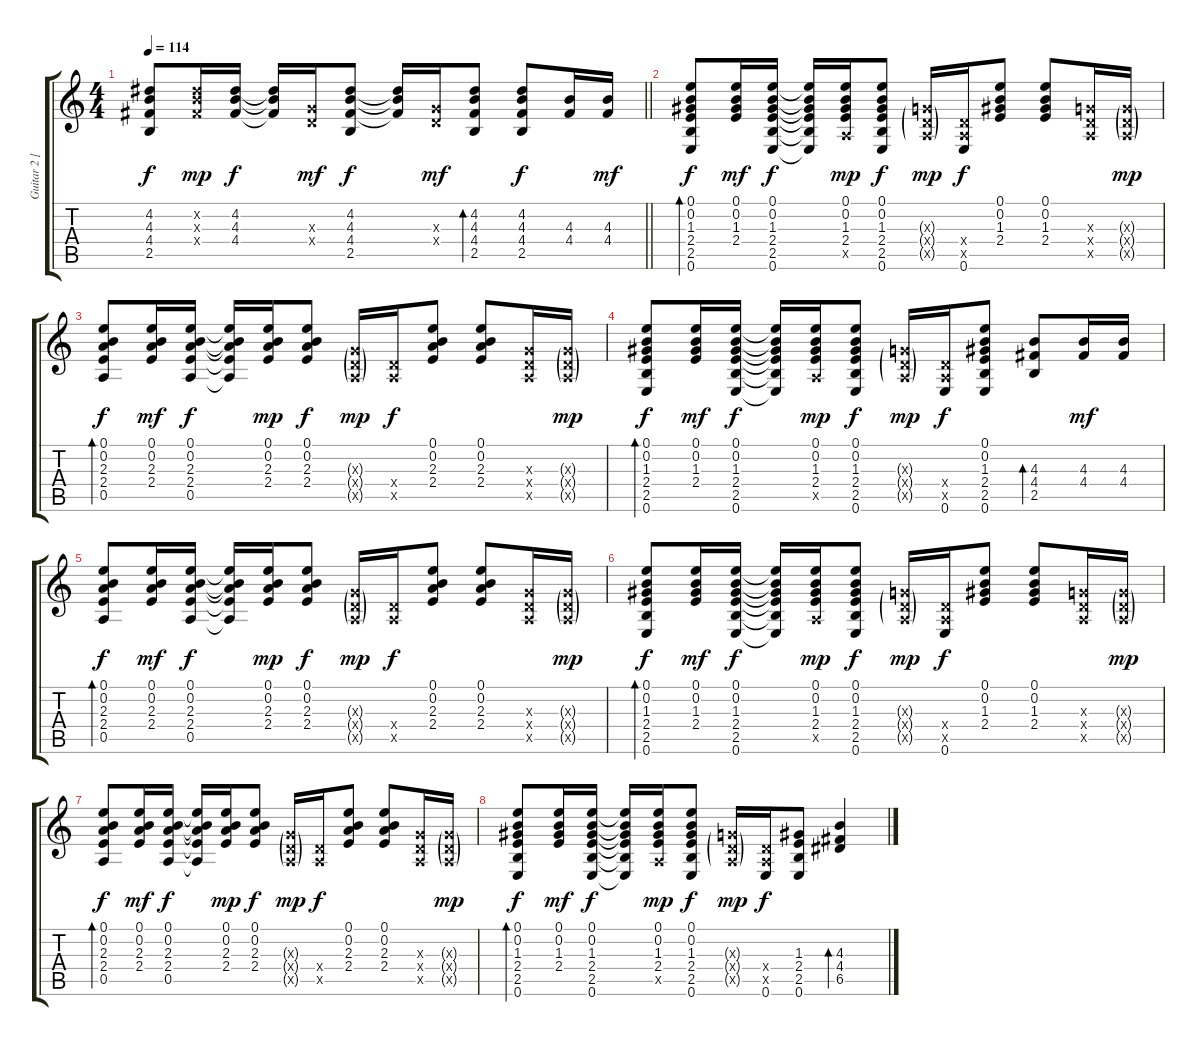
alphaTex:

\track ("Guitar 2 [Backing]" "Guitar 2 [") {instrument acousticguitarsteel}
\staff {score tabs}
\tuning (E4 B3 G3 D3 A2 E2) {hide}
\ts (4 4)
\tempo 114
\clef g2
\barLineRight lightlight
\ks c
(4.2 4.3 4.4 2.5).8{dy f} (4.2{x} 4.3{x} 4.4{x}).16{dy mp} (4.2 4.3 4.4).16{dy f} (4.2{t} 4.3{t} 4.4{t}).16 (0.3{x} 0.4{x}).16{dy mf} (4.2 4.3 4.4 2.5).8{dy f} (4.2{t} 4.3{t} 4.4{t}).16 (0.3{x} 0.4{x}).16{dy mf} (4.2 4.3 4.4 2.5).8{bd 120} (4.2 4.3 4.4 2.5).8{dy f} (4.3 4.4).16 (4.3 4.4).16{dy mf} |
(0.1 0.2 1.3 2.4 2.5 0.6).8{bd 60 dy f} (0.1 0.2 1.3 2.4).16{dy mf} (0.1 0.2 1.3 2.4 2.5 0.6).16{dy f} (0.1{t} 0.2{t} 1.3{t} 2.4{t} 2.5{t} 0.6{t}).16 (0.1 0.2 1.3 2.4 0.5{x}).16{dy mp} (0.1 0.2 1.3 2.4 2.5 0.6).8{dy f} (0.3{g x} 0.4{g x} 0.5{g x}).16{dy mp} (0.4{x} 0.5{x} 0.6).16{dy f} (0.1 0.2 1.3 2.4).8 (0.1 0.2 1.3 2.4).8 (0.3{x} 0.4{x} 0.5{x}).16 (0.3{g x} 0.4{g x} 0.5{g x}).16{dy mp} |
(0.1 0.2 2.3 2.4 0.5).8{bd 60 dy f} (0.1 0.2 2.3 2.4).16{dy mf} (0.1 0.2 2.3 2.4 0.5).16{dy f} (0.1{t} 0.2{t} 2.3{t} 2.4{t} 0.5{t}).16 (0.1 0.2 2.3 2.4).16{dy mp} (0.1 0.2 2.3 2.4).8{dy f} (0.3{g x} 0.4{g x} 0.5{g x}).16{dy mp} (0.4{x} 0.5{x}).16{dy f} (0.1 0.2 2.3 2.4).8 (0.1 0.2 2.3 2.4).8 (0.3{x} 0.4{x} 0.5{x}).16 (0.3{g x} 0.4{g x} 0.5{g x}).16{dy mp} |
(0.1 0.2 1.3 2.4 2.5 0.6).8{bd 60 dy f} (0.1 0.2 1.3 2.4).16{dy mf} (0.1 0.2 1.3 2.4 2.5 0.6).16{dy f} (0.1{t} 0.2{t} 1.3{t} 2.4{t} 2.5{t} 0.6{t}).16 (0.1 0.2 1.3 2.4 0.5{x}).16{dy mp} (0.1 0.2 1.3 2.4 2.5 0.6).8{dy f} (0.3{g x} 0.4{g x} 0.5{g x}).16{dy mp} (0.4{x} 0.5{x} 0.6).16{dy f} (0.1 0.2 1.3 2.4 2.5 0.6).8 (4.3 4.4 2.5).8{bd 60} (4.3 4.4).16{dy mf} (4.3 4.4).16 |
(0.1 0.2 2.3 2.4 0.5).8{bd 60 dy f} (0.1 0.2 2.3 2.4).16{dy mf} (0.1 0.2 2.3 2.4 0.5).16{dy f} (0.1{t} 0.2{t} 2.3{t} 2.4{t} 0.5{t}).16 (0.1 0.2 2.3 2.4).16{dy mp} (0.1 0.2 2.3 2.4).8{dy f} (0.3{g x} 0.4{g x} 0.5{g x}).16{dy mp} (0.4{x} 0.5{x}).16{dy f} (0.1 0.2 2.3 2.4).8 (0.1 0.2 2.3 2.4).8 (0.3{x} 0.4{x} 0.5{x}).16 (0.3{g x} 0.4{g x} 0.5{g x}).16{dy mp} |
(0.1 0.2 1.3 2.4 2.5 0.6).8{bd 60 dy f} (0.1 0.2 1.3 2.4).16{dy mf} (0.1 0.2 1.3 2.4 2.5 0.6).16{dy f} (0.1{t} 0.2{t} 1.3{t} 2.4{t} 2.5{t} 0.6{t}).16 (0.1 0.2 1.3 2.4 0.5{x}).16{dy mp} (0.1 0.2 1.3 2.4 2.5 0.6).8{dy f} (0.3{g x} 0.4{g x} 0.5{g x}).16{dy mp} (0.4{x} 0.5{x} 0.6).16{dy f} (0.1 0.2 1.3 2.4).8 (0.1 0.2 1.3 2.4).8 (0.3{x} 0.4{x} 0.5{x}).16 (0.3{g x} 0.4{g x} 0.5{g x}).16{dy mp} |
(0.1 0.2 2.3 2.4 0.5).8{bd 60 dy f} (0.1 0.2 2.3 2.4).16{dy mf} (0.1 0.2 2.3 2.4 0.5).16{dy f} (0.1{t} 0.2{t} 2.3{t} 2.4{t} 0.5{t}).16 (0.1 0.2 2.3 2.4).16{dy mp} (0.1 0.2 2.3 2.4).8{dy f} (0.3{g x} 0.4{g x} 0.5{g x}).16{dy mp} (0.4{x} 0.5{x}).16{dy f} (0.1 0.2 2.3 2.4).8 (0.1 0.2 2.3 2.4).8 (0.3{x} 0.4{x} 0.5{x}).16 (0.3{g x} 0.4{g x} 0.5{g x}).16{dy mp} |
(0.1 0.2 1.3 2.4 2.5 0.6).8{bd 60 dy f} (0.1 0.2 1.3 2.4).16{dy mf} (0.1 0.2 1.3 2.4 2.5 0.6).16{dy f} (0.1{t} 0.2{t} 1.3{t} 2.4{t} 2.5{t} 0.6{t}).16 (0.1 0.2 1.3 2.4 0.5{x}).16{dy mp} (0.1 0.2 1.3 2.4 2.5 0.6).8{dy f} (0.3{g x} 0.4{g x} 0.5{g x}).16{dy mp} (0.4{x} 0.5{x} 0.6).16{dy f} (1.3 2.4 2.5 0.6).8 (4.3 4.4 6.5).4{bd 60}
